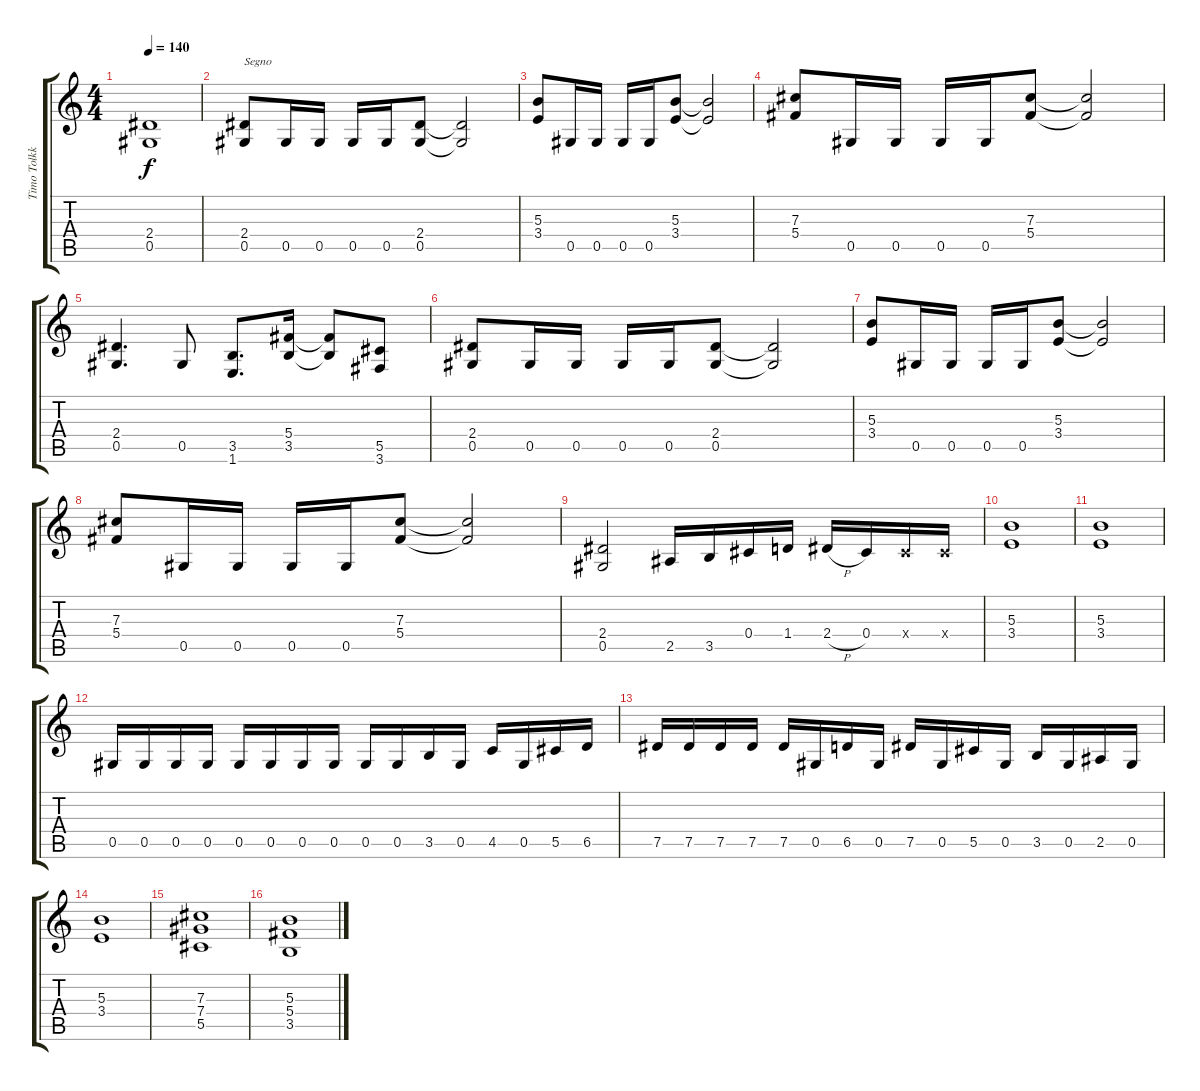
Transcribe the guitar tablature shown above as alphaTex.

\track ("Timo Tolkki II" "Timo Tolkk") {instrument distortionguitar}
\staff {score tabs}
\tuning (Eb4 Bb3 Gb3 Db3 Ab2 Eb2) {hide}
\ts (4 4)
\tempo 140
\clef g2
\ks c
(2.4 0.5).1{dy f} |
(2.4 0.5).8{txt "Segno"} 0.5.16 0.5.16 0.5.16 0.5.16 (2.4 0.5).8 (2.4{t} 0.5{t}).2 |
(5.3 3.4).8 0.5.16 0.5.16 0.5.16 0.5.16 (5.3 3.4).8 (5.3{t} 3.4{t}).2 |
(7.3 5.4).8 0.5.16 0.5.16 0.5.16 0.5.16 (7.3 5.4).8 (7.3{t} 5.4{t}).2 |
(2.4 0.5).4{d} 0.5.8 (3.5 1.6).8{d} (5.4 3.5).16 (5.4{t} 3.5{t}).8 (5.5 3.6).8 |
(2.4 0.5).8 0.5.16 0.5.16 0.5.16 0.5.16 (2.4 0.5).8 (2.4{t} 0.5{t}).2 |
(5.3 3.4).8 0.5.16 0.5.16 0.5.16 0.5.16 (5.3 3.4).8 (5.3{t} 3.4{t}).2 |
(7.3 5.4).8 0.5.16 0.5.16 0.5.16 0.5.16 (7.3 5.4).8 (7.3{t} 5.4{t}).2 |
(2.4 0.5).2 2.5.16 3.5.16 0.4.16 1.4.16 2.4{h}.16 0.4.16 0.4{x}.16 0.4{x}.16 |
(5.3 3.4).1 |
(5.3 3.4).1 |
0.5.16 0.5.16 0.5.16 0.5.16 0.5.16 0.5.16 0.5.16 0.5.16 0.5.16 0.5.16 3.5.16 0.5.16 4.5.16 0.5.16 5.5.16 6.5.16 |
7.5.16 7.5.16 7.5.16 7.5.16 7.5.16 0.5.16 6.5.16 0.5.16 7.5.16 0.5.16 5.5.16 0.5.16 3.5.16 0.5.16 2.5.16 0.5.16 |
(5.3 3.4).1 |
(7.3 7.4 5.5).1 |
(5.3 5.4 3.5).1
